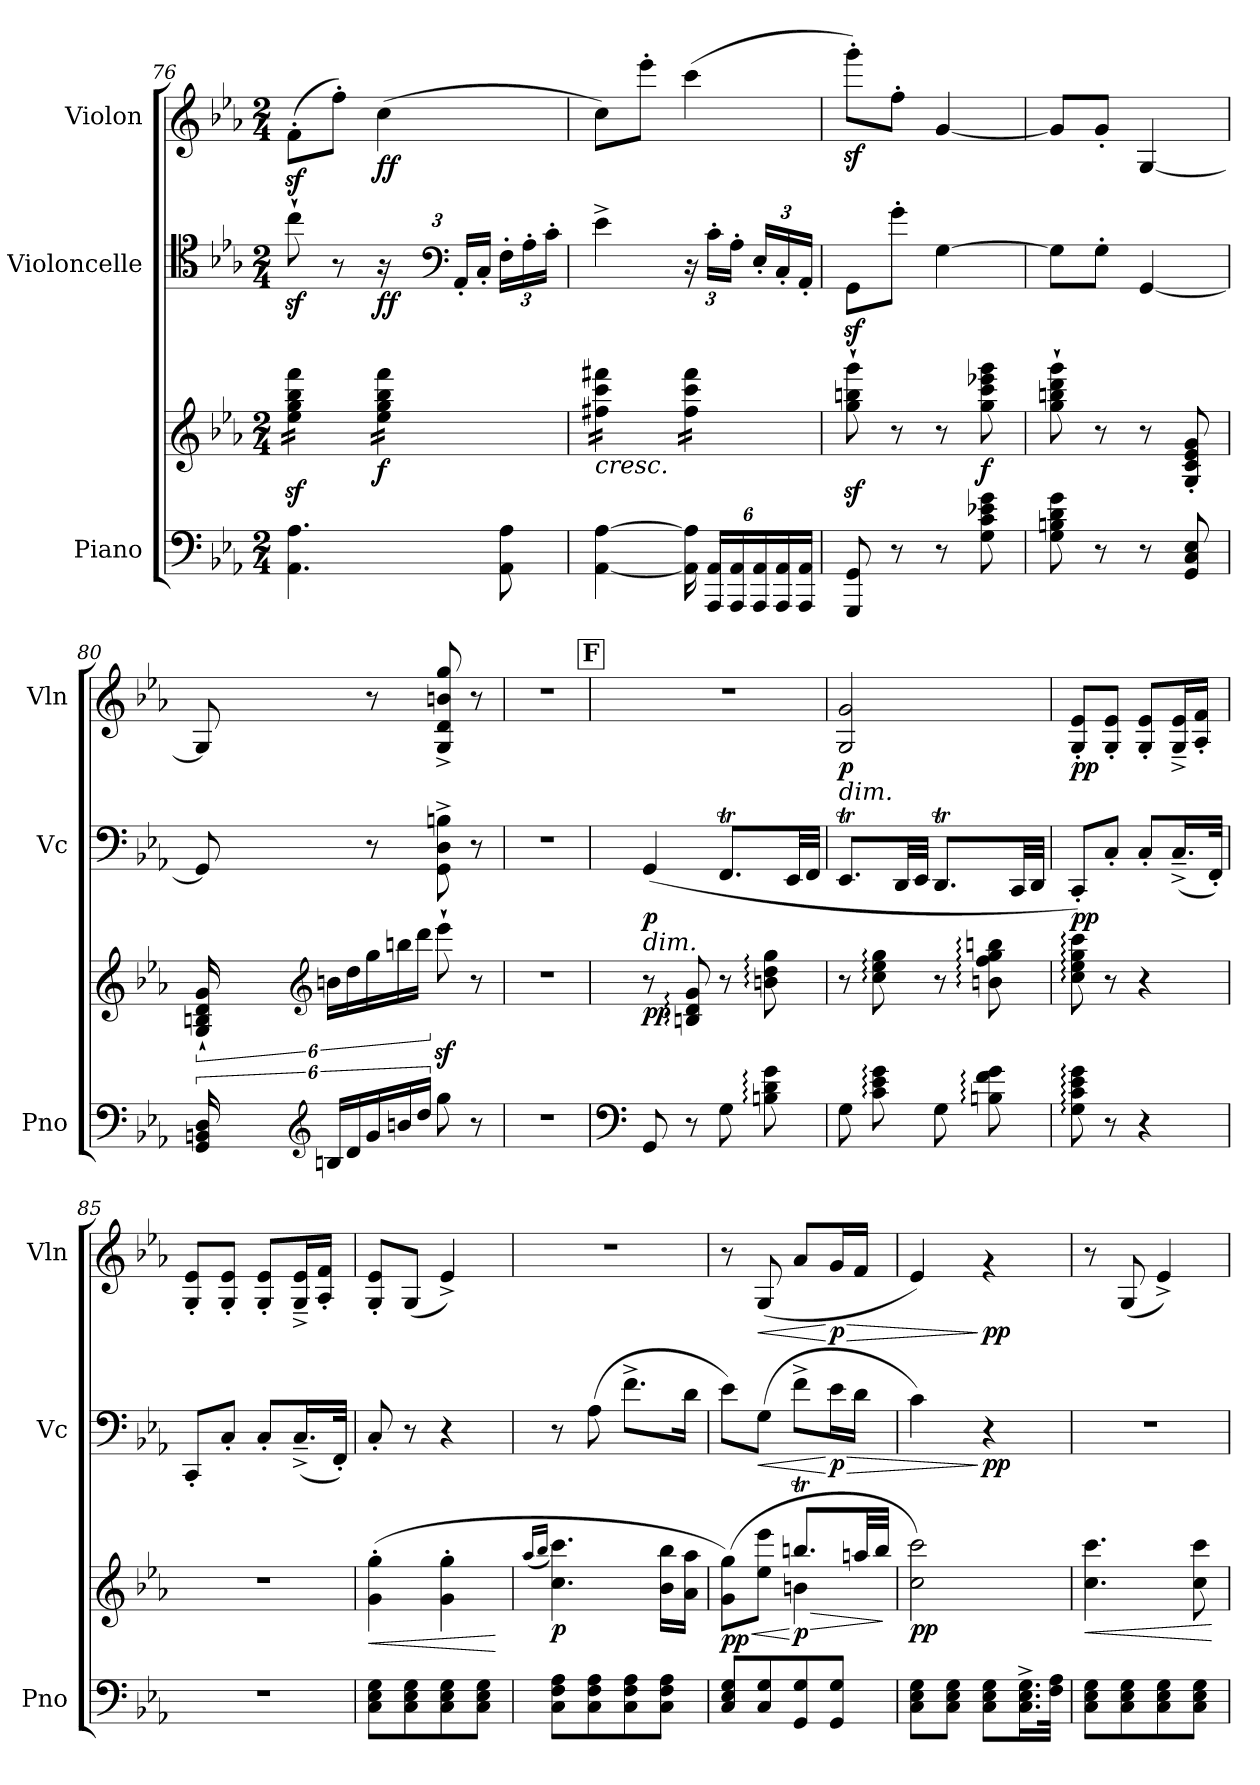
**kern	**kern	**dynam	**kern	**dynam	**kern	**dynam
*part3	*part3	*part3	*part2	*part2	*part1	*part1
*staff4	*staff3	*staff3/4	*staff2	*staff2	*staff1	*staff1
*I"Piano	*	*	*I"Violoncelle	*	*I"Violon	*
*I'Pno	*	*	*I'Vc	*	*I'Vln	*
*clefF4	*clefG2	*	*clefC4	*	*clefG2	*
*k[b-e-a-]	*k[b-e-a-]	*	*k[b-e-a-]	*	*k[b-e-a-]	*
*M2/4	*M2/4	*	*M2/4	*	*M2/4	*
=76	=76	=76	=76	=76	=76	=76
*	*tremolo	*	*	*	*	*
4.AA-\ 4.A-\	24ee-\z< 24gg\z< 24bb-\z< 24fff\z<LL	.	8ccz<`\	.	(>8fz<'\L	.
.	24ee-\z< 24gg\z< 24bb-\z< 24fff\z<	.	.	.	.	.
.	24ee-\z< 24gg\z< 24bb-\z< 24fff\z<	.	.	.	.	.
.	24ee-\z< 24gg\z< 24bb-\z< 24fff\z<	.	8r	.	8ff'\J)	.
.	24ee-\z< 24gg\z< 24bb-\z< 24fff\z<	.	.	.	.	.
.	24ee-\z< 24gg\z< 24bb-\z< 24fff\z<JJ	.	.	.	.	.
*	*	*	*Xbrackettup	*	*	*
!	!	!LO:DY:b	!	!LO:DY:b	!	!LO:DY:b
.	24ee-\ 24gg\ 24bb-\ 24fff\LL	f	24r	ff	(>4cc\	ff
*	*	*	*clefF4	*	*	*
.	24ee-\ 24gg\ 24bb-\ 24fff\	.	24AA-'/LL	.	.	.
.	24ee-\ 24gg\ 24bb-\ 24fff\	.	24C'/JJ	.	.	.
8AA-\ 8A-\	24ee-\ 24gg\ 24bb-\ 24fff\	.	24F'\LL	.	.	.
.	24ee-\ 24gg\ 24bb-\ 24fff\	.	24A-'\	.	.	.
.	24ee-\ 24gg\ 24bb-\ 24fff\JJ	.	24c'\JJ	.	.	.
=77	=77	=77	=77	=77	=77	=77
!	!LO:TX:b:i:t=cresc.	!	!	!	!	!
[4AA-\ [4A-\	24ff#X\ 24ccc\ 24fff#X\LL	.	4e-^\	.	8cc\L)	.
.	24ff#X\ 24ccc\ 24fff#X\	.	.	.	.	.
.	24ff#X\ 24ccc\ 24fff#X\	.	.	.	.	.
.	24ff#X\ 24ccc\ 24fff#X\	.	.	.	8eee-'\J	.
.	24ff#X\ 24ccc\ 24fff#X\	.	.	.	.	.
.	24ff#X\ 24ccc\ 24fff#X\JJ	.	.	.	.	.
*Xbrackettup	*	*	*	*	*	*
24AA-\] 24A-\]	24ff#\ 24ccc\ 24fff#\LL	.	24r	.	(>4ccc\	.
24AAA-/ 24AA-/LL	24ff#\ 24ccc\ 24fff#\	.	24c'\LL	.	.	.
24AAA-/ 24AA-/	24ff#\ 24ccc\ 24fff#\	.	24A-'\JJ	.	.	.
24AAA-/ 24AA-/	24ff#\ 24ccc\ 24fff#\	.	24E-'/LL	.	.	.
24AAA-/ 24AA-/	24ff#\ 24ccc\ 24fff#\	.	24C'/	.	.	.
24AAA-/ 24AA-/JJ	24ff#\ 24ccc\ 24fff#\JJ	.	24AA-'/JJ	.	.	.
*	*Xtremolo	*	*	*	*	*
=78	=78	=78	=78	=78	=78	=78
8GGG/ 8GG/	8gg\z<` 8bbn\z<` 8ggg\z<`	.	8GGz<\L	.	8gggz<'\L)	.
8r	8r	.	8g'\J	.	8ff'\J	.
8r	8r	.	[4G\	.	[4g/	.
!	!	!LO:DY:b	!	!	!	!
8G\ 8c\ 8e-X\ 8g\	8gg\ 8ccc\ 8eee-X\ 8ggg\	f	.	.	.	.
!!LO:PB:g=z
=79	=79	=79	=79	=79	=79	=79
8G\ 8Bn\ 8d\ 8g\	8gg\` 8bbn\` 8ddd\` 8ggg\`	.	8G\L]	.	8g/L]	.
8r	8r	.	8G'\J	.	8g'/J	.
8r	8r	.	[4GG/	.	[4G/	.
8GG/ 8C/ 8E-/	8G/' 8c/' 8e-/' 8g/'	.	.	.	.	.
=80	=80	=80	=80	=80	=80	=80
*brackettup	*	*	*	*	*	*
24GG/ 24BBn/ 24D/	24G/` 24Bn/` 24d/` 24g/`	.	8GG/]	.	8G/]	.
*clefG2	*clefG2	*	*	*	*	*
24Bn/LL	24bn\LL	.	.	.	.	.
24d/	24dd\	.	.	.	.	.
*Xbrackettup	*Xbrackettup	*	*	*	*	*
24g/	24gg\	.	8r	.	8r	.
24bn/	24bbn\	.	.	.	.	.
24dd/JJ	24ddd\JJ	.	.	.	.	.
8gg\	8eee-z<`\	.	8GG\^ 8D\^ 8Bn\^	.	8G/^ 8d/^ 8bn/^ 8gg/^	.
8r	8r	.	8r	.	8r	.
=81	=81	=81	=81	=81	=81	=81
2r	2r	.	2r	.	2r	.
!!LO:REH:place=s1:a:B:fs=14:t=F
=82	=82	=82	=82	=82	=82	=82
*clefF4	*	*	*	*	*	*
!	!	!	!LO:TX:b:i:t=dim.	!	!	!
!	!	!LO:DY:b	!	!LO:DY:b	!	!
8GG/	8r	pp	(<4GG/	p	2r	.
8r	8Bn/: 8d/: 8g/:	.	.	.	.	.
8G\	8r	.	8.FFT/L	.	.	.
8Bn\: 8d\: 8g\:	8bn\: 8dd\: 8gg\:	.	.	.	.	.
.	.	.	32EE-/LL	.	.	.
.	.	.	32FF/JJJ	.	.	.
=83	=83	=83	=83	=83	=83	=83
!	!	!	!	!	!LO:TX:b:i:t=dim.	!
!	!	!	!	!	!	!LO:DY:b
8G\	8r	.	8.EE-T/L	.	2G/ 2g/	p
8c\: 8e-\: 8g\:	8cc\: 8ee-\: 8gg\:	.	.	.	.	.
.	.	.	32DD/LL	.	.	.
.	.	.	32EE-/JJJ	.	.	.
8G\	8r	.	8.DDt/L	.	.	.
8Bn\: 8f\: 8g\:	8bn\: 8ff\: 8gg\: 8bbn\:	.	.	.	.	.
.	.	.	32CC/LL	.	.	.
.	.	.	32DD/JJJ	.	.	.
=84	=84	=84	=84	=84	=84	=84
!	!	!	!	!LO:DY:b	!	!LO:DY:b
8G\: 8c\: 8e-\: 8g\:	8cc\: 8ee-\: 8gg\: 8ccc\:	.	8CC'/L)	pp	8G/' 8e-/'L	pp
8r	8r	.	8C'/J	.	8G/' 8e-/'J	.
4r	4r	.	8C'/L	.	8G/' 8e-/'L	.
.	.	.	(<16.C~^/L	.	16G/~^ 16e-/~^L	.
.	.	.	.	.	16A-/' 16f/'JJ	.
.	.	.	32FF'/JJk)	.	.	.
!!LO:LB:g=z
=85	=85	=85	=85	=85	=85	=85
2r	2r	.	8CC'/L	.	8G/' 8e-/'L	.
.	.	.	8C'/J	.	8G/' 8e-/'J	.
.	.	.	8C'/L	.	8G/' 8e-/'L	.
.	.	.	(<16.C~^/L	.	16G/~^ 16e-/~^L	.
.	.	.	.	.	16A-/' 16f/'JJ	.
.	.	.	32FF'/JJk)	.	.	.
=86	=86	=86	=86	=86	=86	=86
!	!	!LO:HP:b	!	!	!	!
8C\ 8E-\ 8G\L	(>4g\' 4gg\'	<	8C'/	.	8G/' 8e-/'L	.
8C\ 8E-\ 8G\	.	.	8r	.	(<8G/J	.
8C\ 8E-\ 8G\	4g\' 4gg\'	.	4r	.	4e-^/)	.
8C\ 8E-\ 8G\J	.	.	.	.	.	.
.	.	[	.	.	.	.
=87	=87	=87	=87	=87	=87	=87
.	(>16qaa-/LL	.	.	.	.	.
.	16qbb-/JJ	.	.	.	.	.
!	!	!LO:DY:b	!	!	!	!
8C\ 8F\ 8A-\L	4.cc\ 4.ccc\)	p	8r	.	2r	.
8C\ 8F\ 8A-\	.	.	(>8A-\	.	.	.
8C\ 8F\ 8A-\	.	.	8.f^\L	.	.	.
8C\ 8F\ 8A-\J	16b-\ 16bb-\LL	.	.	.	.	.
.	16a-\ 16aa-\JJ	.	16d\Jk	.	.	.
=88	=88	=88	=88	=88	=88	=88
!	!	!LO:HP:b	!	!	!	!
*	*^	*	*	*	*	*
!	!	!	!LO:DY:n=1:b	!	!	!	!
8C/ 8E-/ 8G/L	(>8g\ 8gg\L)	4ryy	< pp	8e-\L)	.	8r	.
!	!	!	!	!	!LO:HP:b	!	!LO:HP:b
8C/ 8G/	8ee-\ 8eee-\J	.	.	(>8G\J	<	(<8G/	<
!	!	!	!LO:HP:n=1:b	!	!	!	!
!	!	!	!LO:DY:n=2:b	!	!	!	!
8GG/ 8G/	8.bbnt/L	4bn\	[ > p	8f^\L	.	8a-/L	.
!	!	!	!	!	!LO:HP:n=1:b	!	!LO:HP:n=1:b
!	!	!	!	!	!LO:DY:n=1:b	!	!LO:DY:n=1:b
8GG/ 8G/J	.	.	.	16e-\L	[ > p	16g/L	[ > p
.	32aan/LL	.	.	16d\JJ	.	16f/JJ	.
.	32bb/JJJ	.	.	.	.	.	.
*	*v	*v	*	*	*	*	*
.	.	]	.	.	.	.
=89	=89	=89	=89	=89	=89	=89
!	!	!LO:DY:b	!	!	!	!
8C\ 8E-\ 8G\L	2cc\ 2ccc\)	pp	4c\)	.	4e-/)	.
8C\ 8E-\ 8G\J	.	.	.	.	.	.
!	!	!	!	!LO:DY:n=1:b	!	!LO:DY:n=1:b
8C\ 8E-\ 8G\L	.	.	4r	] pp	4rg	] pp
16.C\^ 16.E-\^ 16.G\^L	.	.	.	.	.	.
32F\ 32A-\JJk	.	.	.	.	.	.
=90	=90	=90	=90	=90	=90	=90
!	!	!LO:HP:b	!	!	!	!
8C\ 8E-\ 8G\L	4.cc\ 4.ccc\	<	2r	.	8r	.
8C\ 8E-\ 8G\	.	.	.	.	(<8G/	.
8C\ 8E-\ 8G\	.	.	.	.	4e-^/)	.
8C\ 8E-\ 8G\J	8cc\ 8ccc\	.	.	.	.	.
.	.	[	.	.	.	.
=	=	=	=	=	=	=
*-	*-	*-	*-	*-	*-	*-
